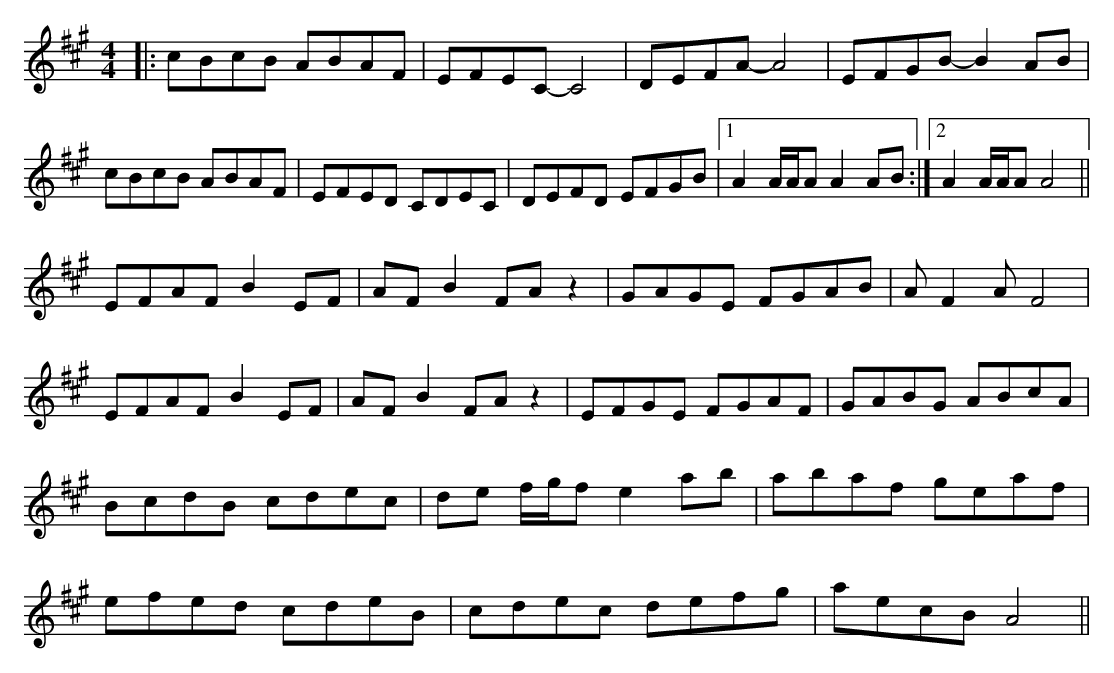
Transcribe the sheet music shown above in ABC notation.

X:1
M:4/4
K:A
|:cBcB ABAF|EFEC-C4|DEFA-A4|EFGB-B2 AB|
cBcB ABAF|EFED CDEC|DEFD EFGB|1 A2A/A/AA2 AB:|2 A2A/A/A A4||
EFAFB2 EF|AFB2 FAz2|GAGE FGAB|AF2AF4|
EFAFB2 EF|AFB2 FAz2|EFGE FGAF|GABG ABcA|
BcdB cdec|de f/g/f e2ab|abaf geaf|
efed cdeB| cdec defg|aecB A4||
